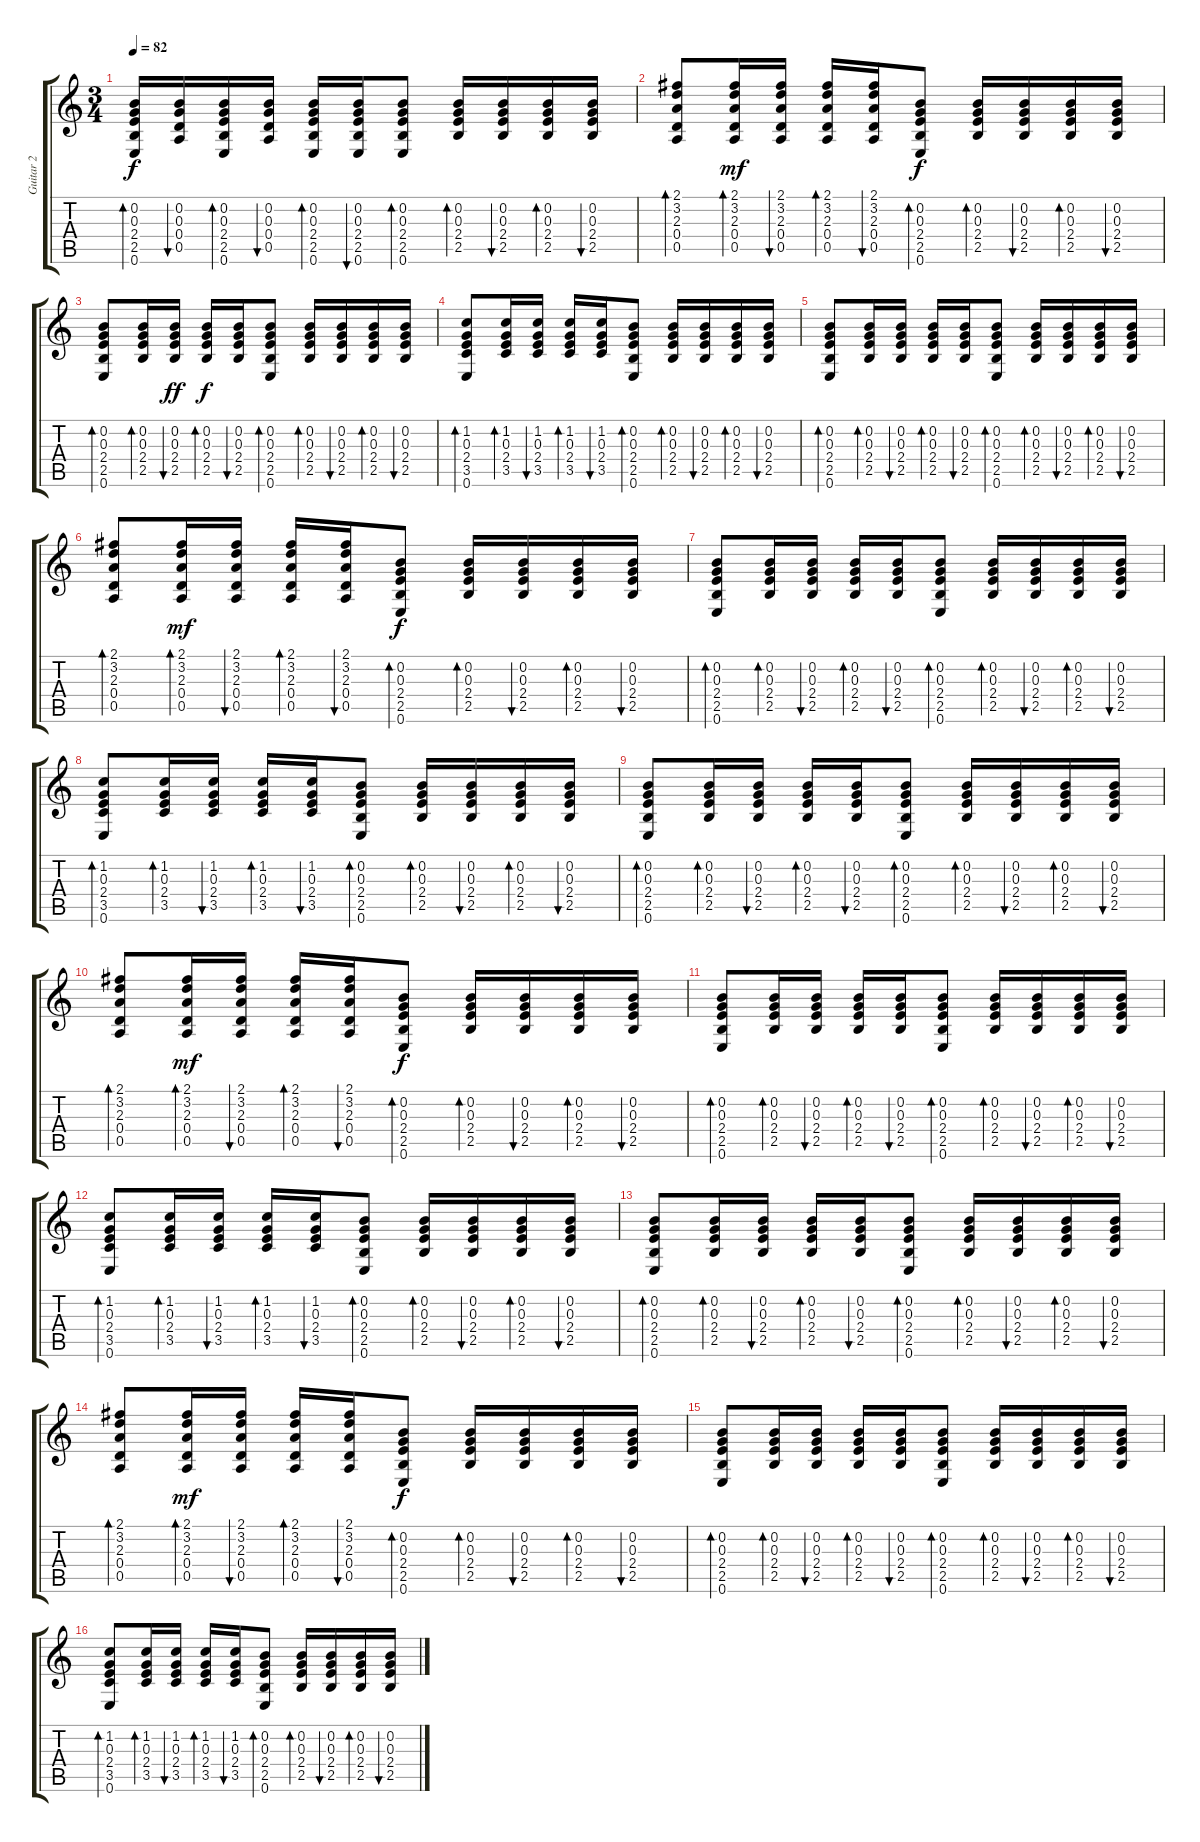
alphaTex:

\track ("Guitar 2" "Guitar 2") {instrument acousticguitarsteel}
\staff {score tabs}
\tuning (E4 B3 G3 D3 A2 E2) {hide}
\ts (3 4)
\tempo 82
\clef g2
\ks c
(0.2 0.3 2.4 2.5 0.6).16{bd 60 dy f} (0.2 0.3 0.4 0.5).16{bu 60} (0.2 0.3 2.4 2.5 0.6).16{bd 60} (0.2 0.3 0.4 0.5).16{bu 60} (0.2 0.3 2.4 2.5 0.6).16{bd 60} (0.2 0.3 2.4 2.5 0.6).16{bu 60} (0.2 0.3 2.4 2.5 0.6).8{bd 60} (0.2 0.3 2.4 2.5).16{bd 60} (0.2 0.3 2.4 2.5).16{bu 60} (0.2 0.3 2.4 2.5).16{bd 60} (0.2 0.3 2.4 2.5).16{bu 60} |
(2.1 3.2 2.3 0.4 0.5).8{bd 60} (2.1 3.2 2.3 0.4 0.5).16{bd 60 dy mf} (2.1 3.2 2.3 0.4 0.5).16{bu 60} (2.1 3.2 2.3 0.4 0.5).16{bd 60} (2.1 3.2 2.3 0.4 0.5).16{bu 60} (0.2 0.3 2.4 2.5 0.6).8{bd 60 dy f} (0.2 0.3 2.4 2.5).16{bd 60} (0.2 0.3 2.4 2.5).16{bu 60} (0.2 0.3 2.4 2.5).16{bd 60} (0.2 0.3 2.4 2.5).16{bu 60} |
(0.2 0.3 2.4 2.5 0.6).8{bd 60} (0.2 0.3 2.4 2.5).16{bd 60} (0.2 0.3 2.4 2.5).16{bu 60 dy ff} (0.2 0.3 2.4 2.5).16{bd 60 dy f} (0.2 0.3 2.4 2.5).16{bu 60} (0.2 0.3 2.4 2.5 0.6).8{bd 60} (0.2 0.3 2.4 2.5).16{bd 60} (0.2 0.3 2.4 2.5).16{bu 60} (0.2 0.3 2.4 2.5).16{bd 60} (0.2 0.3 2.4 2.5).16{bu 60} |
(1.2 0.3 2.4 3.5 0.6).8{bd 60} (1.2 0.3 2.4 3.5).16{bd 60} (1.2 0.3 2.4 3.5).16{bu 60} (1.2 0.3 2.4 3.5).16{bd 60} (1.2 0.3 2.4 3.5).16{bu 60} (0.2 0.3 2.4 2.5 0.6).8{bd 60} (0.2 0.3 2.4 2.5).16{bd 60} (0.2 0.3 2.4 2.5).16{bu 60} (0.2 0.3 2.4 2.5).16{bd 60} (0.2 0.3 2.4 2.5).16{bu 60} |
(0.2 0.3 2.4 2.5 0.6).8{bd 60} (0.2 0.3 2.4 2.5).16{bd 60} (0.2 0.3 2.4 2.5).16{bu 60} (0.2 0.3 2.4 2.5).16{bd 60} (0.2 0.3 2.4 2.5).16{bu 60} (0.2 0.3 2.4 2.5 0.6).8{bd 60} (0.2 0.3 2.4 2.5).16{bd 60} (0.2 0.3 2.4 2.5).16{bu 60} (0.2 0.3 2.4 2.5).16{bd 60} (0.2 0.3 2.4 2.5).16{bu 60} |
(2.1 3.2 2.3 0.4 0.5).8{bd 60} (2.1 3.2 2.3 0.4 0.5).16{bd 60 dy mf} (2.1 3.2 2.3 0.4 0.5).16{bu 60} (2.1 3.2 2.3 0.4 0.5).16{bd 60} (2.1 3.2 2.3 0.4 0.5).16{bu 60} (0.2 0.3 2.4 2.5 0.6).8{bd 60 dy f} (0.2 0.3 2.4 2.5).16{bd 60} (0.2 0.3 2.4 2.5).16{bu 60} (0.2 0.3 2.4 2.5).16{bd 60} (0.2 0.3 2.4 2.5).16{bu 60} |
(0.2 0.3 2.4 2.5 0.6).8{bd 60} (0.2 0.3 2.4 2.5).16{bd 60} (0.2 0.3 2.4 2.5).16{bu 60} (0.2 0.3 2.4 2.5).16{bd 60} (0.2 0.3 2.4 2.5).16{bu 60} (0.2 0.3 2.4 2.5 0.6).8{bd 60} (0.2 0.3 2.4 2.5).16{bd 60} (0.2 0.3 2.4 2.5).16{bu 60} (0.2 0.3 2.4 2.5).16{bd 60} (0.2 0.3 2.4 2.5).16{bu 60} |
(1.2 0.3 2.4 3.5 0.6).8{bd 60} (1.2 0.3 2.4 3.5).16{bd 60} (1.2 0.3 2.4 3.5).16{bu 60} (1.2 0.3 2.4 3.5).16{bd 60} (1.2 0.3 2.4 3.5).16{bu 60} (0.2 0.3 2.4 2.5 0.6).8{bd 60} (0.2 0.3 2.4 2.5).16{bd 60} (0.2 0.3 2.4 2.5).16{bu 60} (0.2 0.3 2.4 2.5).16{bd 60} (0.2 0.3 2.4 2.5).16{bu 60} |
(0.2 0.3 2.4 2.5 0.6).8{bd 60} (0.2 0.3 2.4 2.5).16{bd 60} (0.2 0.3 2.4 2.5).16{bu 60} (0.2 0.3 2.4 2.5).16{bd 60} (0.2 0.3 2.4 2.5).16{bu 60} (0.2 0.3 2.4 2.5 0.6).8{bd 60} (0.2 0.3 2.4 2.5).16{bd 60} (0.2 0.3 2.4 2.5).16{bu 60} (0.2 0.3 2.4 2.5).16{bd 60} (0.2 0.3 2.4 2.5).16{bu 60} |
(2.1 3.2 2.3 0.4 0.5).8{bd 60} (2.1 3.2 2.3 0.4 0.5).16{bd 60 dy mf} (2.1 3.2 2.3 0.4 0.5).16{bu 60} (2.1 3.2 2.3 0.4 0.5).16{bd 60} (2.1 3.2 2.3 0.4 0.5).16{bu 60} (0.2 0.3 2.4 2.5 0.6).8{bd 60 dy f} (0.2 0.3 2.4 2.5).16{bd 60} (0.2 0.3 2.4 2.5).16{bu 60} (0.2 0.3 2.4 2.5).16{bd 60} (0.2 0.3 2.4 2.5).16{bu 60} |
(0.2 0.3 2.4 2.5 0.6).8{bd 60} (0.2 0.3 2.4 2.5).16{bd 60} (0.2 0.3 2.4 2.5).16{bu 60} (0.2 0.3 2.4 2.5).16{bd 60} (0.2 0.3 2.4 2.5).16{bu 60} (0.2 0.3 2.4 2.5 0.6).8{bd 60} (0.2 0.3 2.4 2.5).16{bd 60} (0.2 0.3 2.4 2.5).16{bu 60} (0.2 0.3 2.4 2.5).16{bd 60} (0.2 0.3 2.4 2.5).16{bu 60} |
(1.2 0.3 2.4 3.5 0.6).8{bd 60} (1.2 0.3 2.4 3.5).16{bd 60} (1.2 0.3 2.4 3.5).16{bu 60} (1.2 0.3 2.4 3.5).16{bd 60} (1.2 0.3 2.4 3.5).16{bu 60} (0.2 0.3 2.4 2.5 0.6).8{bd 60} (0.2 0.3 2.4 2.5).16{bd 60} (0.2 0.3 2.4 2.5).16{bu 60} (0.2 0.3 2.4 2.5).16{bd 60} (0.2 0.3 2.4 2.5).16{bu 60} |
(0.2 0.3 2.4 2.5 0.6).8{bd 60} (0.2 0.3 2.4 2.5).16{bd 60} (0.2 0.3 2.4 2.5).16{bu 60} (0.2 0.3 2.4 2.5).16{bd 60} (0.2 0.3 2.4 2.5).16{bu 60} (0.2 0.3 2.4 2.5 0.6).8{bd 60} (0.2 0.3 2.4 2.5).16{bd 60} (0.2 0.3 2.4 2.5).16{bu 60} (0.2 0.3 2.4 2.5).16{bd 60} (0.2 0.3 2.4 2.5).16{bu 60} |
(2.1 3.2 2.3 0.4 0.5).8{bd 60} (2.1 3.2 2.3 0.4 0.5).16{bd 60 dy mf} (2.1 3.2 2.3 0.4 0.5).16{bu 60} (2.1 3.2 2.3 0.4 0.5).16{bd 60} (2.1 3.2 2.3 0.4 0.5).16{bu 60} (0.2 0.3 2.4 2.5 0.6).8{bd 60 dy f} (0.2 0.3 2.4 2.5).16{bd 60} (0.2 0.3 2.4 2.5).16{bu 60} (0.2 0.3 2.4 2.5).16{bd 60} (0.2 0.3 2.4 2.5).16{bu 60} |
(0.2 0.3 2.4 2.5 0.6).8{bd 60} (0.2 0.3 2.4 2.5).16{bd 60} (0.2 0.3 2.4 2.5).16{bu 60} (0.2 0.3 2.4 2.5).16{bd 60} (0.2 0.3 2.4 2.5).16{bu 60} (0.2 0.3 2.4 2.5 0.6).8{bd 60} (0.2 0.3 2.4 2.5).16{bd 60} (0.2 0.3 2.4 2.5).16{bu 60} (0.2 0.3 2.4 2.5).16{bd 60} (0.2 0.3 2.4 2.5).16{bu 60} |
(1.2 0.3 2.4 3.5 0.6).8{bd 60} (1.2 0.3 2.4 3.5).16{bd 60} (1.2 0.3 2.4 3.5).16{bu 60} (1.2 0.3 2.4 3.5).16{bd 60} (1.2 0.3 2.4 3.5).16{bu 60} (0.2 0.3 2.4 2.5 0.6).8{bd 60} (0.2 0.3 2.4 2.5).16{bd 60} (0.2 0.3 2.4 2.5).16{bu 60} (0.2 0.3 2.4 2.5).16{bd 60} (0.2 0.3 2.4 2.5).16{bu 60}
